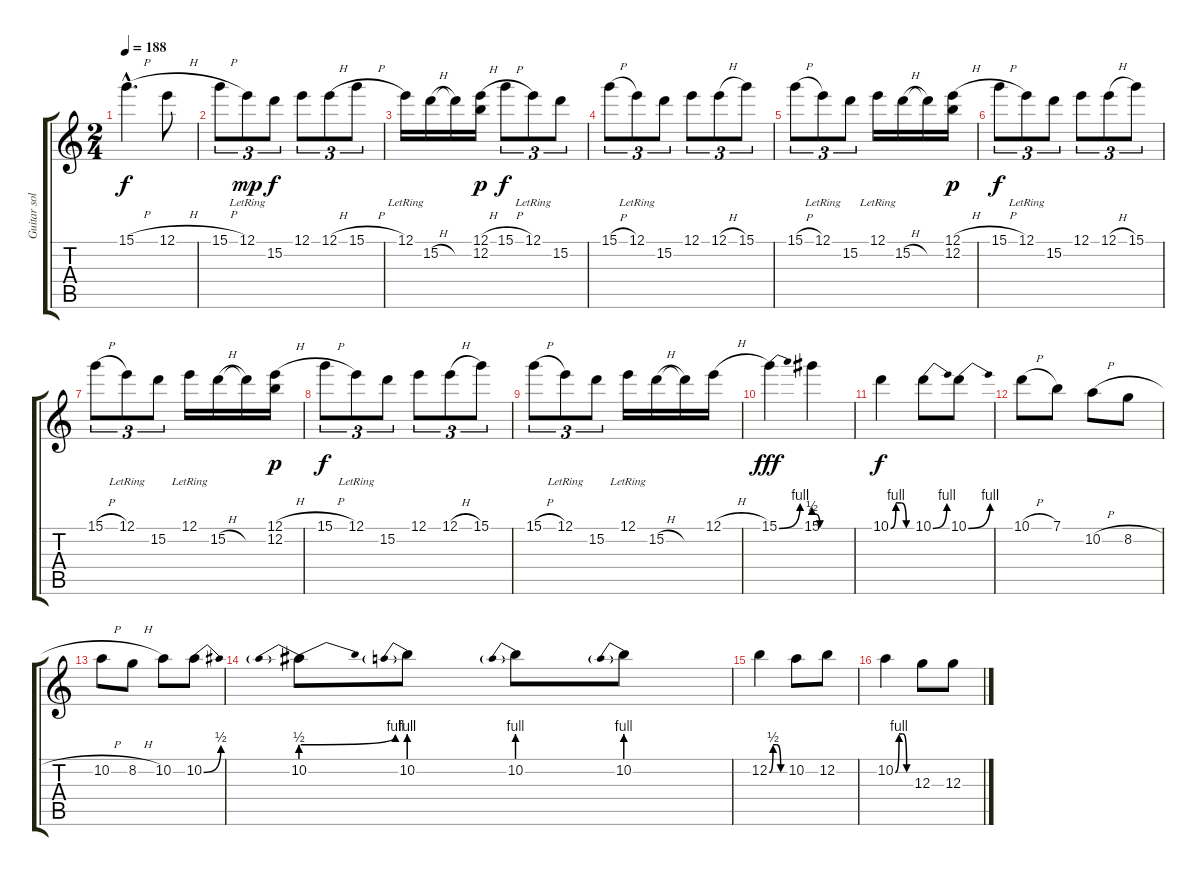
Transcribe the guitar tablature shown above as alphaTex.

\track ("Guitar solo" "Guitar sol") {instrument overdrivenguitar}
\staff {score tabs}
\tuning (E4 B3 G3 D3 A2 E2) {hide}
\ts (2 4)
\tempo 188
\clef g2
\ks c
15.1{h hac}.4{d dy f} 12.1{h}.8 |
15.1{h}.8{tu (3 2)} 12.1{lr}.8{tu (3 2) dy mp} 15.2.8{tu (3 2) dy f} 12.1.8{tu (3 2)} 12.1{h}.8{tu (3 2)} 15.1{h}.8{tu (3 2)} |
12.1{lr}.16 15.2{h}.16 15.2{t}.16 (12.1{h} 12.2).16{dy p} 15.1{h}.8{tu (3 2) dy f} 12.1{lr}.8{tu (3 2)} 15.2.8{tu (3 2)} |
15.1{h}.8{tu (3 2)} 12.1{lr}.8{tu (3 2)} 15.2.8{tu (3 2)} 12.1.8{tu (3 2)} 12.1{h}.8{tu (3 2)} 15.1.8{tu (3 2)} |
15.1{h}.8{tu (3 2)} 12.1{lr}.8{tu (3 2)} 15.2.8{tu (3 2)} 12.1{lr}.16 15.2{h}.16 15.2{t}.16 (12.1{h} 12.2).16{dy p} |
15.1{h}.8{tu (3 2) dy f} 12.1{lr}.8{tu (3 2)} 15.2.8{tu (3 2)} 12.1.8{tu (3 2)} 12.1{h}.8{tu (3 2)} 15.1.8{tu (3 2)} |
15.1{h}.8{tu (3 2)} 12.1{lr}.8{tu (3 2)} 15.2.8{tu (3 2)} 12.1{lr}.16 15.2{h}.16 15.2{t}.16 (12.1{h} 12.2).16{dy p} |
15.1{h}.8{tu (3 2) dy f} 12.1{lr}.8{tu (3 2)} 15.2.8{tu (3 2)} 12.1.8{tu (3 2)} 12.1{h}.8{tu (3 2)} 15.1.8{tu (3 2)} |
15.1{h}.8{tu (3 2)} 12.1{lr}.8{tu (3 2)} 15.2.8{tu (3 2)} 12.1{lr}.16 15.2{h}.16 15.2{t}.16 12.1{h}.16 |
15.1{be (bend 0 0 60 4)}.4{dy fff} 15.1{be (custom 0 2 10 0 20 0 40 0 60 0)}.4 |
10.1{be (custom 0 0 15 4 30 4 45 0 60 0)}.4{dy f} 10.1{be (bend 0 0 60 4)}.8 10.1{be (bend 0 0 60 4)}.8 |
10.1{h}.8 7.1.8 10.2{h}.8 8.2{h}.8 |
10.2{h}.8 8.2{h}.8 10.2.8 10.2{be (bend 0 0 60 2)}.8 |
10.2{be (prebendbend 0 2 60 4)}.8 10.2{be (prebend 0 4 60 4)}.8 10.2{be (prebend 0 4 60 4)}.8 10.2{be (prebend 0 4 60 4)}.8 |
12.2{be (custom 0 0 15 2 30 2 45 0 60 0)}.4 10.2.8 12.2.8 |
10.2{be (custom 0 0 15 4 30 4 45 0 60 0)}.4 12.3.8 12.3.8
